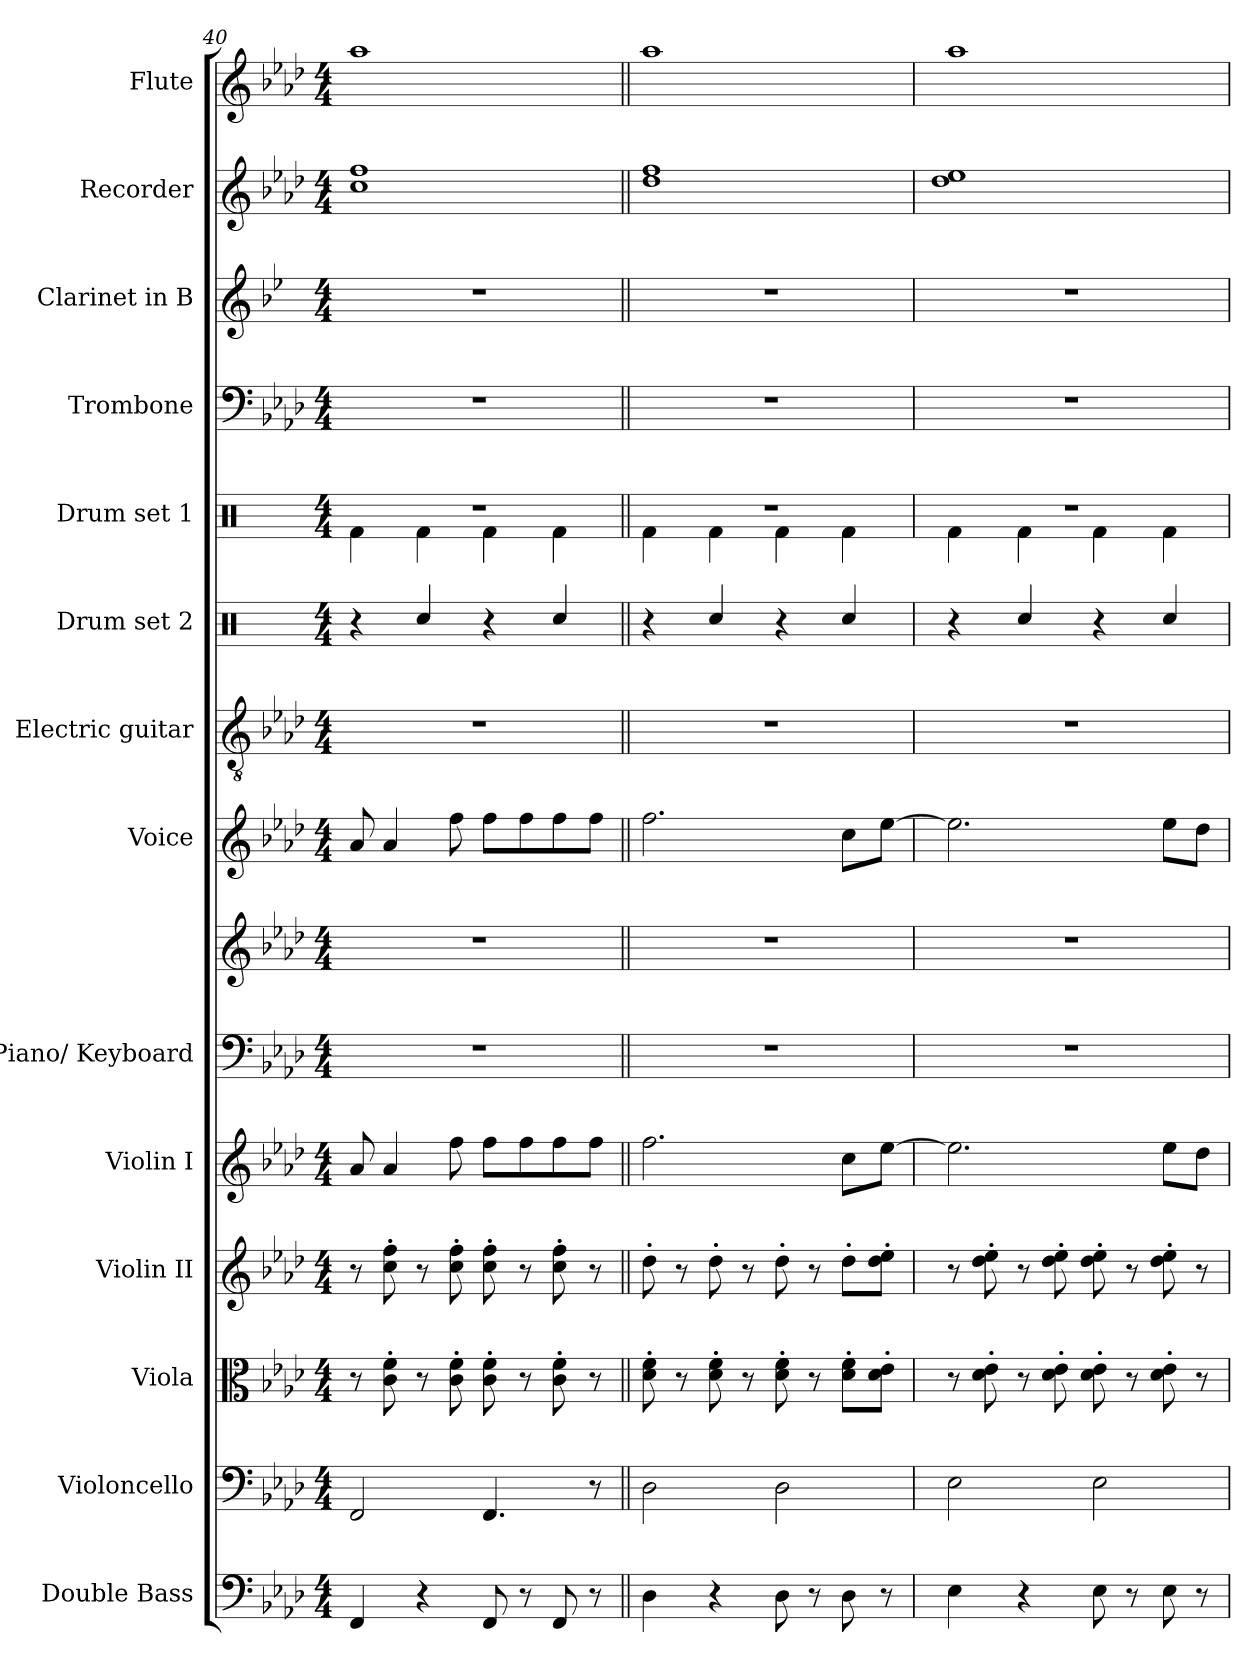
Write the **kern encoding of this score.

**kern	**kern	**kern	**kern	**kern	**kern	**kern	**kern	**kern	**kern	**kern	**kern	**kern	**kern	**kern
*part14	*part13	*part12	*part11	*part10	*part9	*part9	*part8	*part7	*part6	*part5	*part4	*part3	*part2	*part1
*staff15	*staff14	*staff13	*staff12	*staff11	*staff10	*staff9	*staff8	*staff7	*staff6	*staff5	*staff4	*staff3	*staff2	*staff1
*I"Double Bass	*I"Violoncello	*I"Viola	*I"Violin II	*I"Violin I	*I"Piano/ Keyboard	*	*I"Voice	*I"Electric guitar	*I"Drum set 2	*I"Drum set 1	*I"Trombone	*I"Clarinet in B	*I"Recorder	*I"Flute
*I'Db.	*I'Vc.	*I'Vla.	*I'Vln. II	*I'Vln. I	*I'Pno.	*	*I'Voice	*I'El. g.	*I'Dr.	*I'Dr.	*I'Trb.	*I'Cl.	*I'Rc.	*I'Fl.
*clefF4	*clefF4	*clefC3	*clefG2	*clefG2	*clefF4	*clefG2	*clefG2	*clefGv2	*clefX	*clefX	*clefF4	*clefG2	*clefG2	*clefG2
*ITrd7c12	*	*	*	*	*	*	*	*	*	*	*	*ITrd1c2	*	*
*k[b-e-a-d-]	*k[b-e-a-d-]	*k[b-e-a-d-]	*k[b-e-a-d-]	*k[b-e-a-d-]	*k[b-e-a-d-]	*k[b-e-a-d-]	*k[b-e-a-d-]	*k[b-e-a-d-]	*k[]	*k[]	*k[b-e-a-d-]	*k[b-e-a-d-]	*k[b-e-a-d-]	*k[b-e-a-d-]
*M4/4	*M4/4	*M4/4	*M4/4	*M4/4	*M4/4	*M4/4	*M4/4	*M4/4	*M4/4	*M4/4	*M4/4	*M4/4	*M4/4	*M4/4
=40	=40	=40	=40	=40	=40	=40	=40	=40	=40	=40	=40	=40	=40	=40
*	*	*	*	*	*	*	*	*	*	*^	*	*	*	*
4FFF/	2FF/	8r	8r	8a-/	1r	1r	8a-/	1r	4r	1r	4Rf\	1r	1r	1cc 1ff	1aa-
.	.	8c\' 8f\'	8cc\' 8ff\'	4a-/	.	.	4a-/	.	.	.	.	.	.	.	.
4r	.	8r	8r	.	.	.	.	.	4Rcc/	.	4Rf\	.	.	.	.
.	.	8c\' 8f\'	8cc\' 8ff\'	8ff\	.	.	8ff\	.	.	.	.	.	.	.	.
8FFF/	4.FF/	8c\' 8f\'	8cc\' 8ff\'	8ff\L	.	.	8ff\L	.	4r	.	4Rf\	.	.	.	.
8r	.	8r	8r	8ff\	.	.	8ff\	.	.	.	.	.	.	.	.
8FFF/	.	8c\' 8f\'	8cc\' 8ff\'	8ff\	.	.	8ff\	.	4Rcc/	.	4Rf\	.	.	.	.
8r	8r	8r	8r	8ff\J	.	.	8ff\J	.	.	.	.	.	.	.	.
=41||	=41||	=41||	=41||	=41||	=41||	=41||	=41||	=41||	=41||	=41||	=41||	=41||	=41||	=41||	=41||
4DD-\	2D-\	8d-\' 8f\'	8dd-'\	2.ff\	1r	1r	2.ff\	1r	4r	1r	4Rf\	1r	1r	1dd- 1ff	1aa-
.	.	8r	8r	.	.	.	.	.	.	.	.	.	.	.	.
4r	.	8d-\' 8f\'	8dd-'\	.	.	.	.	.	4Rcc/	.	4Rf\	.	.	.	.
.	.	8r	8r	.	.	.	.	.	.	.	.	.	.	.	.
8DD-\	2D-\	8d-\' 8f\'	8dd-'\	.	.	.	.	.	4r	.	4Rf\	.	.	.	.
8r	.	8r	8r	.	.	.	.	.	.	.	.	.	.	.	.
8DD-\	.	8d-\' 8f\'L	8dd-'\L	8cc\L	.	.	8cc\L	.	4Rcc/	.	4Rf\	.	.	.	.
8r	.	8d-\' 8e-\'J	8dd-\' 8ee-\'J	[8ee-\J	.	.	[8ee-\J	.	.	.	.	.	.	.	.
!!LO:PB:g=z
=42	=42	=42	=42	=42	=42	=42	=42	=42	=42	=42	=42	=42	=42	=42	=42
4EE-\	2E-\	8r	8r	2.ee-\]	1r	1r	2.ee-\]	1r	4r	1r	4Rf\	1r	1r	1dd- 1ee-	1aa-
.	.	8d-\' 8e-\'	8dd-\' 8ee-\'	.	.	.	.	.	.	.	.	.	.	.	.
4r	.	8r	8r	.	.	.	.	.	4Rcc/	.	4Rf\	.	.	.	.
.	.	8d-\' 8e-\'	8dd-\' 8ee-\'	.	.	.	.	.	.	.	.	.	.	.	.
8EE-\	2E-\	8d-\' 8e-\'	8dd-\' 8ee-\'	.	.	.	.	.	4r	.	4Rf\	.	.	.	.
8r	.	8r	8r	.	.	.	.	.	.	.	.	.	.	.	.
8EE-\	.	8d-\' 8e-\'	8dd-\' 8ee-\'	8ee-\L	.	.	8ee-\L	.	4Rcc/	.	4Rf\	.	.	.	.
8r	.	8r	8r	8dd-\J	.	.	8dd-\J	.	.	.	.	.	.	.	.
*	*	*	*	*	*	*	*	*	*	*v	*v	*	*	*	*
=	=	=	=	=	=	=	=	=	=	=	=	=	=	=
*-	*-	*-	*-	*-	*-	*-	*-	*-	*-	*-	*-	*-	*-	*-
